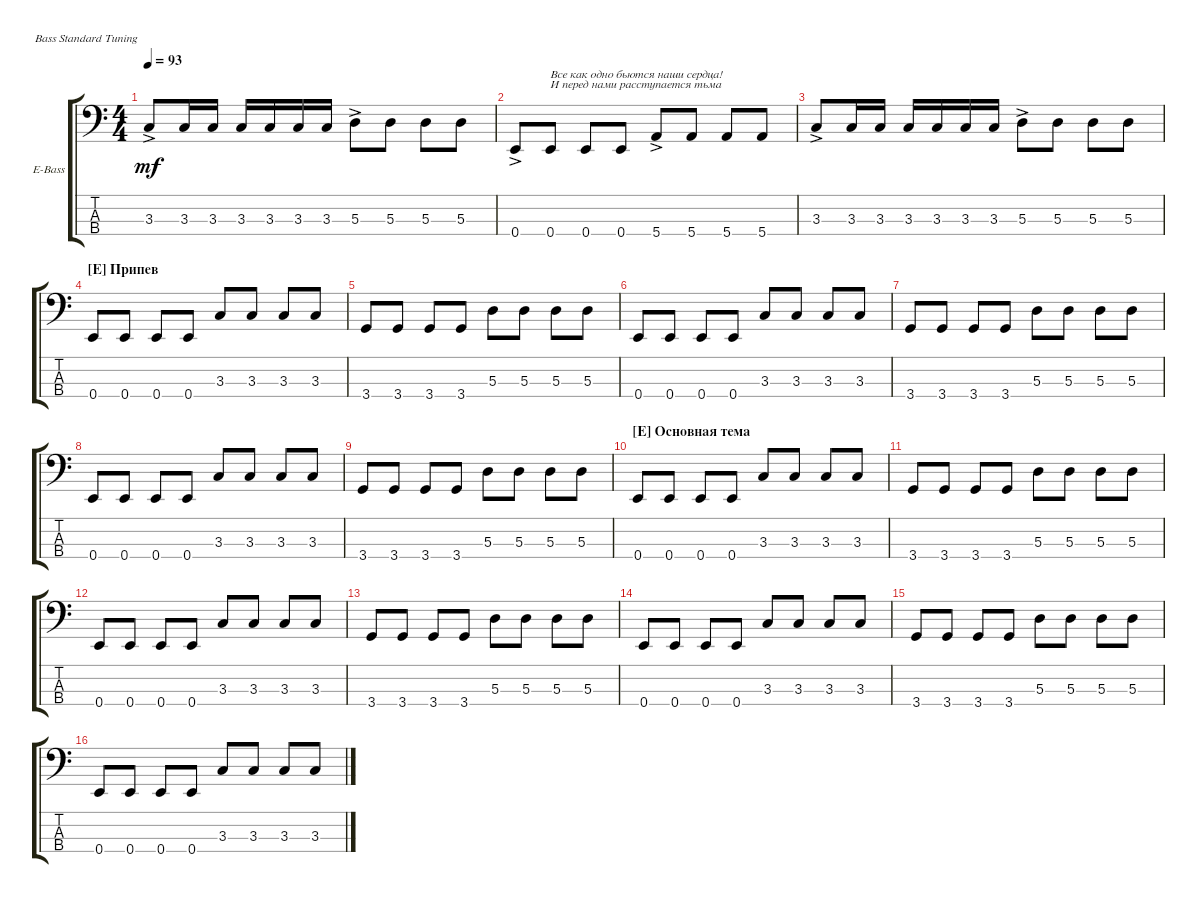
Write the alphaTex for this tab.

\bracketExtendMode groupsimilarinstruments
\firstSystemTrackNameOrientation horizontal
\otherSystemsTrackNameOrientation horizontal
\track ("Electric Bass" "E-Bass") {instrument electricbassfinger}
\staff {score tabs}
\tuning (G2 D2 A1 E1)
\ts (4 4)
\tempo 93
\clef f4
\ks c
3.3{ac}.8{dy mf} 3.3.16 3.3.16 3.3.16 3.3.16 3.3.16 3.3.16 5.3{ac}.8 5.3.8 5.3.8 5.3.8 |
0.4{ac}.8 0.4.8{txt "Все как одно бьются наши сердца!\nИ перед нами расступается тьма\n"} 0.4.8 0.4.8 5.4{ac}.8 5.4.8 5.4.8 5.4.8 |
3.3{ac}.8 3.3.16 3.3.16 3.3.16 3.3.16 3.3.16 3.3.16 5.3{ac}.8 5.3.8 5.3.8 5.3.8 |
\section ("E" "Припев")
0.4.8 0.4.8 0.4.8 0.4.8 3.3.8 3.3.8 3.3.8 3.3.8 |
3.4.8 3.4.8 3.4.8 3.4.8 5.3.8 5.3.8 5.3.8 5.3.8 |
0.4.8 0.4.8 0.4.8 0.4.8 3.3.8 3.3.8 3.3.8 3.3.8 |
3.4.8 3.4.8 3.4.8 3.4.8 5.3.8 5.3.8 5.3.8 5.3.8 |
0.4.8 0.4.8 0.4.8 0.4.8 3.3.8 3.3.8 3.3.8 3.3.8 |
3.4.8 3.4.8 3.4.8 3.4.8 5.3.8 5.3.8 5.3.8 5.3.8 |
\section ("E" "Основная тема")
0.4.8 0.4.8 0.4.8 0.4.8 3.3.8 3.3.8 3.3.8 3.3.8 |
3.4.8 3.4.8 3.4.8 3.4.8 5.3.8 5.3.8 5.3.8 5.3.8 |
0.4.8 0.4.8 0.4.8 0.4.8 3.3.8 3.3.8 3.3.8 3.3.8 |
3.4.8 3.4.8 3.4.8 3.4.8 5.3.8 5.3.8 5.3.8 5.3.8 |
0.4.8 0.4.8 0.4.8 0.4.8 3.3.8 3.3.8 3.3.8 3.3.8 |
3.4.8 3.4.8 3.4.8 3.4.8 5.3.8 5.3.8 5.3.8 5.3.8 |
0.4.8 0.4.8 0.4.8 0.4.8 3.3.8 3.3.8 3.3.8 3.3.8
